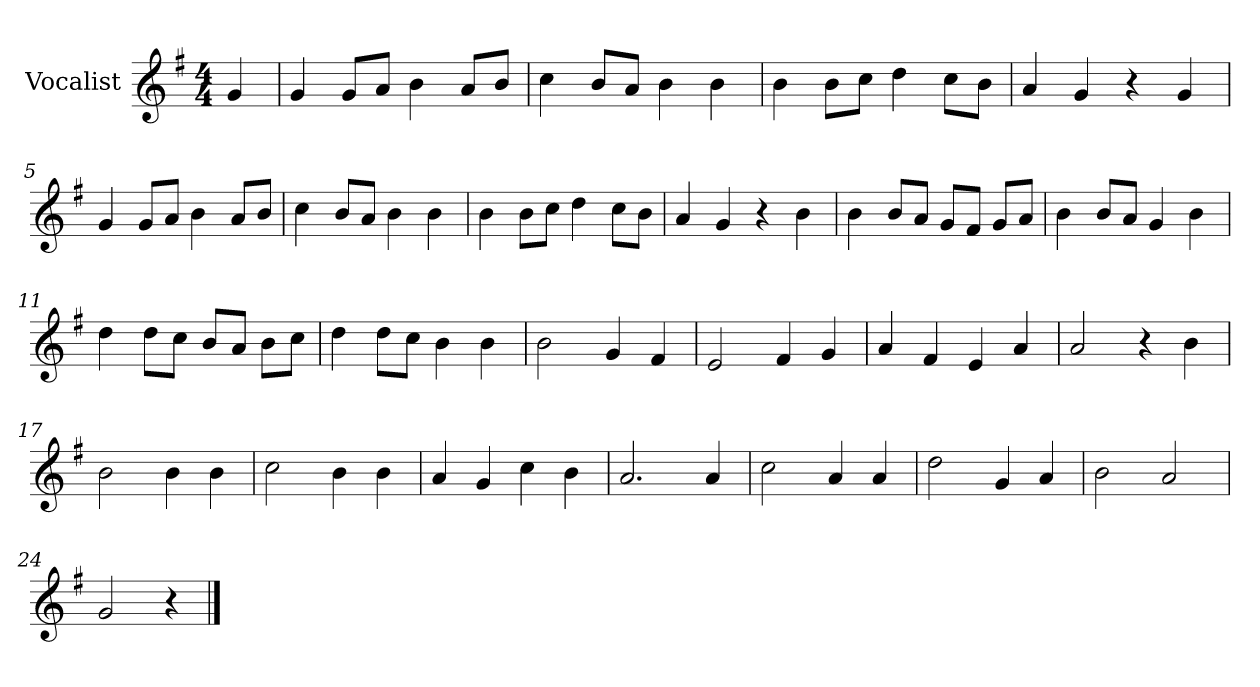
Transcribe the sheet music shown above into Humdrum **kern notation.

**kern
*part1
*staff1
*I"Vocalist
*k[f#]
*G:
*M4/4
=
4g
=1
4g
8gL
8aJ
4b
8aL
8bJ
=2
4cc
8bL
8aJ
4b
4b
=3
4b
8bL
8ccJ
4dd
8ccL
8bJ
=4
4a
4g
4r
4g
=5
4g
8gL
8aJ
4b
8aL
8bJ
=6
4cc
8bL
8aJ
4b
4b
=7
4b
8bL
8ccJ
4dd
8ccL
8bJ
=8
4a
4g
4r
4b
=9
4b
8bL
8aJ
8gL
8f#J
8gL
8aJ
=10
4b
8bL
8aJ
4g
4b
=11
4dd
8ddL
8ccJ
8bL
8aJ
8bL
8ccJ
=12
4dd
8ddL
8ccJ
4b
4b
=13
2b
4g
4f#
=14
2e
4f#
4g
=15
4a
4f#
4e
4a
=16
2a
4r
4b
=17
2b
4b
4b
=18
2cc
4b
4b
=19
4a
4g
4cc
4b
=20
2.a
4a
=21
2cc
4a
4a
=22
2dd
4g
4a
=23
2b
2a
=24
2g
4r
==
*-
